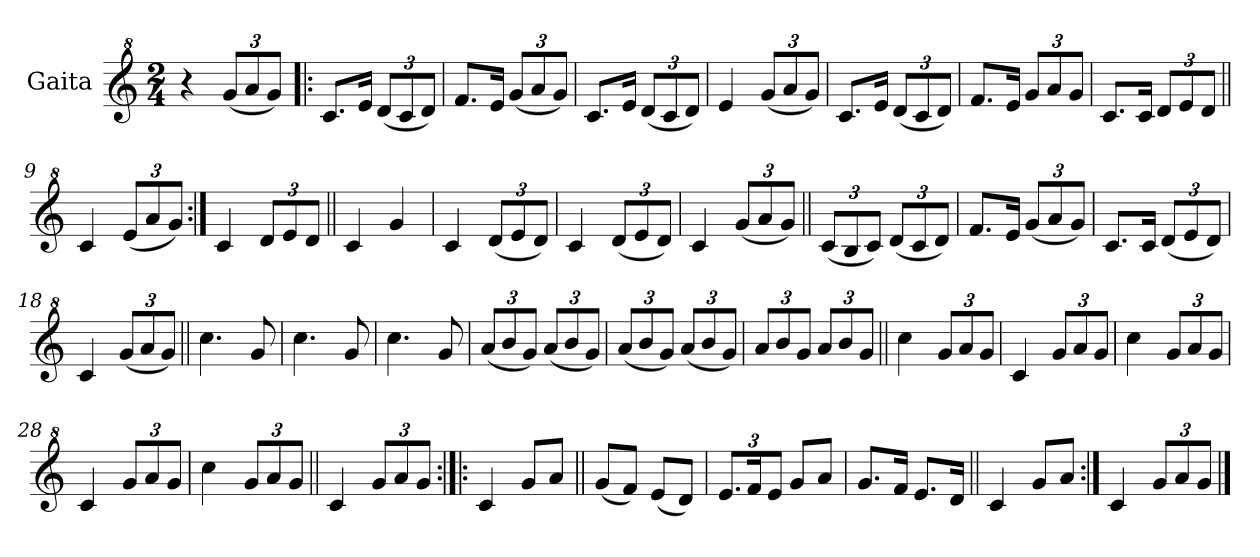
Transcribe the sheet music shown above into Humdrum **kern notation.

**kern
*part1
*staff1
*I"Gaita
*clefG^2
*k[]
*M2/4
*MM120
=1
4r
*Xbrackettup
(12gg/L
12aa/
12gg/J)
=2!|:
8.cc/L
16ee/Jk
(12dd/L
12cc/
12dd/J)
=3
8.ff/L
16ee/Jk
(12gg/L
12aa/
12gg/J)
=4
8.cc/L
16ee/Jk
(12dd/L
12cc/
12dd/J)
=5
4ee/
(12gg/L
12aa/
12gg/J)
=6
8.cc/L
16ee/Jk
(12dd/L
12cc/
12dd/J)
=7
8.ff/L
16ee/Jk
12gg/L
12aa/
12gg/J
=8
8.cc/L
16cc/Jk
12dd/L
12ee/
12dd/J
!!LO:LB:g=z
=9||
4cc/
(12ee/L
12aa/
12gg/J)
=10:|!
4cc/
12dd/L
12ee/
12dd/J
=11||
4cc/
4gg/
=12
4cc/
(12dd/L
12ee/
12dd/J)
=13
4cc/
(12dd/L
12ee/
12dd/J)
=14
4cc/
(12gg/L
12aa/
12gg/J)
=15||
(12cc/L
12b/
12cc/J)
(12dd/L
12cc/
12dd/J)
=16
8.ff/L
16ee/Jk
(12gg/L
12aa/
12gg/J)
=17
8.cc/L
16cc/Jk
(12dd/L
12ee/
12dd/J)
!!LO:LB:g=z
=18
4cc/
(12gg/L
12aa/
12gg/J)
=19||
4.ccc\
8gg/
=20
4.ccc\
8gg/
=21
4.ccc\
8gg/
=22
(12aa/L
12bb/
12gg/J)
(12aa/L
12bb/
12gg/J)
=23
(12aa/L
12bb/
12gg/J)
(12aa/L
12bb/
12gg/J)
=24
12aa/L
12bb/
12gg/J
12aa/L
12bb/
12gg/J
=25||
4ccc\
12gg/L
12aa/
12gg/J
=26
4cc/
12gg/L
12aa/
12gg/J
!!LO:LB:g=z
=27
4ccc\
12gg/L
12aa/
12gg/J
=28
4cc/
12gg/L
12aa/
12gg/J
=29
4ccc\
12gg/L
12aa/
12gg/J
=30||
4cc/
12gg/L
12aa/
12gg/J
=31:|!|:
4cc/
8gg/L
8aa/J
=32||
(8gg/L
8ff/J)
(8ee/L
8dd/J)
=33
12.ee/L
24ff/K
12ee/J
8gg/L
8aa/J
=34
8.gg/L
16ff/Jk
8.ee/L
16dd/Jk
=35||
4cc/
8gg/L
8aa/J
!!LO:LB:g=z
=36:|!
4cc/
12gg/L
12aa/
12gg/J
==
*-
